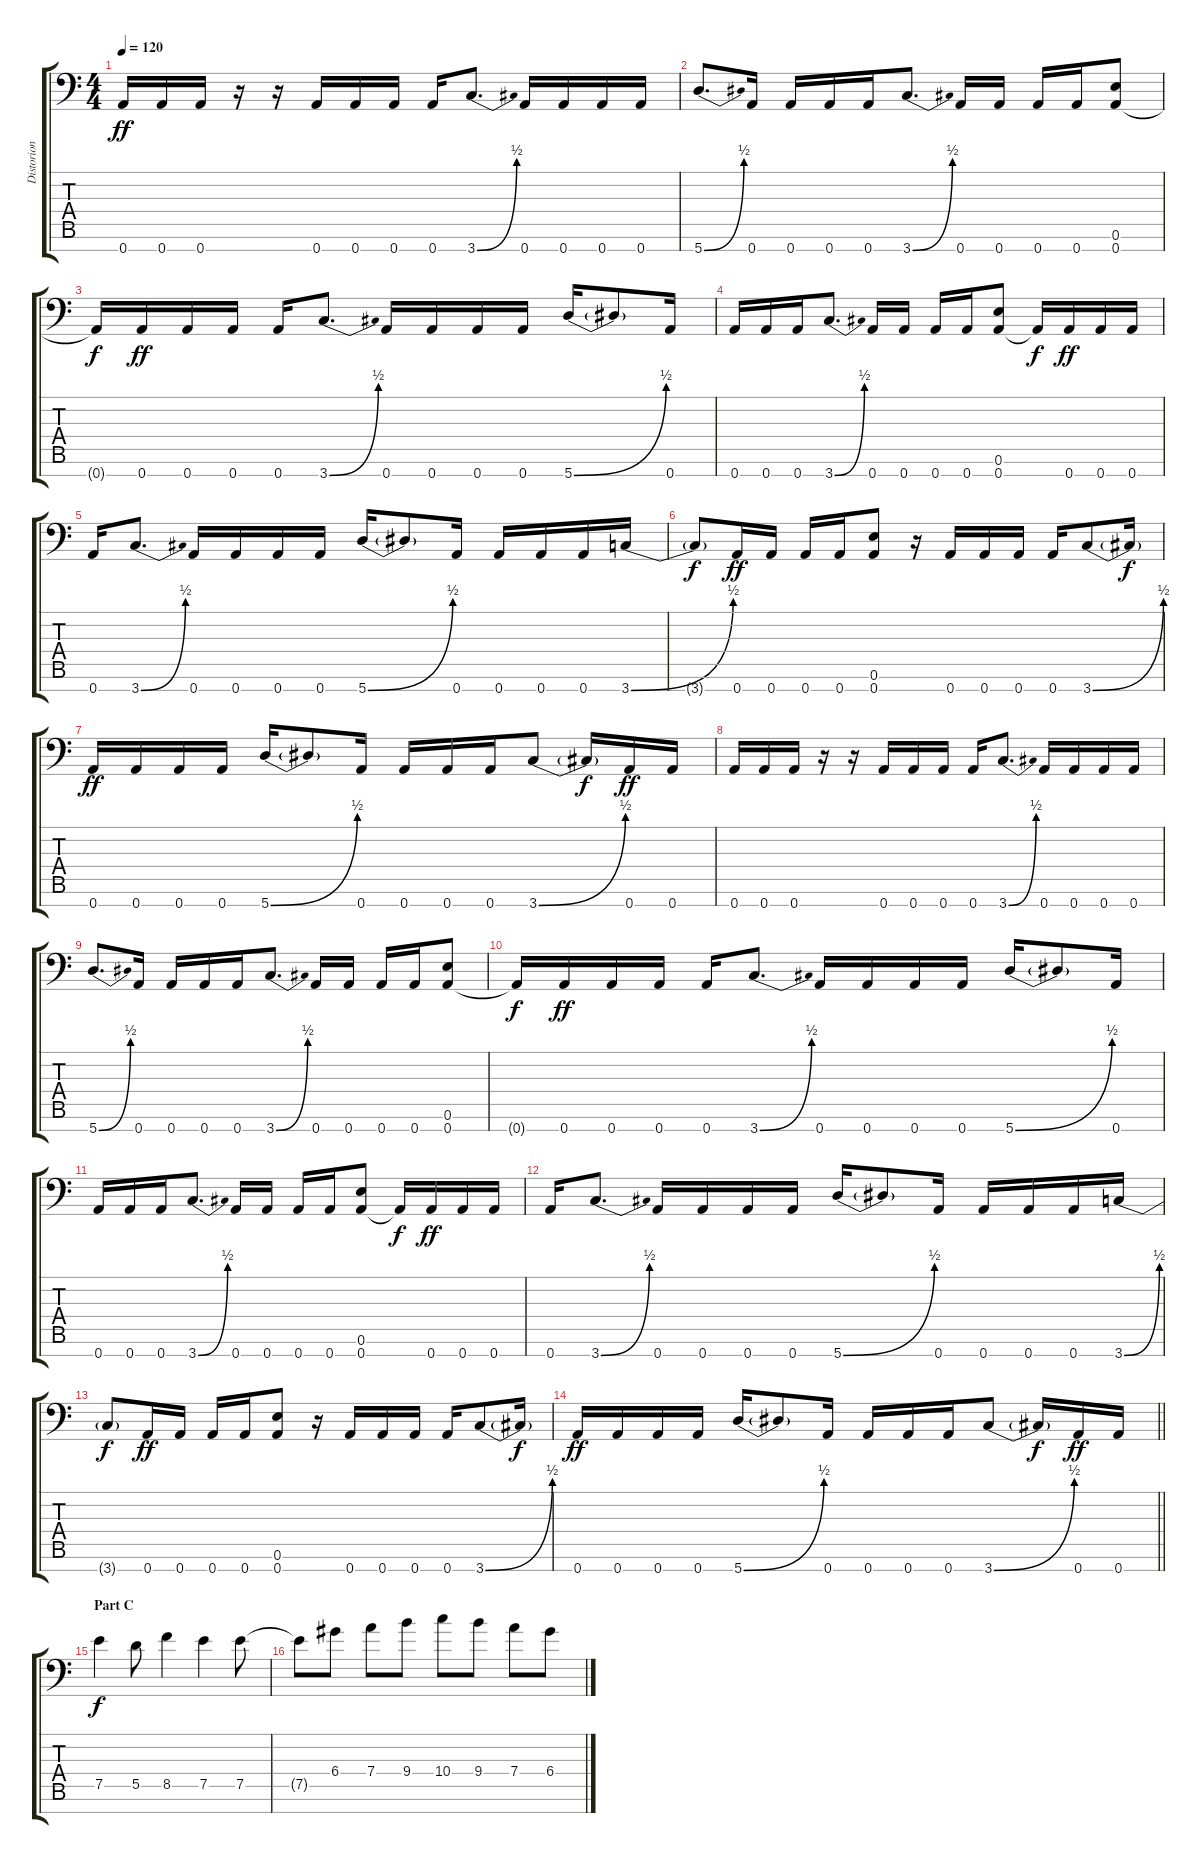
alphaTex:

\track ("Distorion II" "Distorion ") {instrument distortionguitar}
\staff {score tabs}
\tuning (E4 B3 G3 D3 A2 E2 A1) {hide}
\ts (4 4)
\tempo 120
\clef f4
\ks c
0.7.16{dy ff} 0.7.16 0.7.16 r.16 r.16 0.7.16 0.7.16 0.7.16 0.7.16 3.7{be (bend 0 0 60 2)}.8{d} 0.7.16 0.7.16 0.7.16 0.7.16 |
5.7{be (bend 0 0 60 2)}.8{d} 0.7.16 0.7.16 0.7.16 0.7.16 3.7{be (bend 0 0 60 2)}.8{d} 0.7.16 0.7.16 0.7.16 0.7.16 (0.6 0.7).8 |
0.7{t}.16{dy f} 0.7.16{dy ff} 0.7.16 0.7.16 0.7.16 3.7{be (bend 0 0 60 2)}.8{d} 0.7.16 0.7.16 0.7.16 0.7.16 5.7{be (bend 0 0 60 2)}.16 5.7{t}.8 0.7.16 |
0.7.16 0.7.16 0.7.16 3.7{be (bend 0 0 60 2)}.8{d} 0.7.16 0.7.16 0.7.16 0.7.16 (0.6 0.7).8 0.7{t}.16{dy f} 0.7.16{dy ff} 0.7.16 0.7.16 |
0.7.16 3.7{be (bend 0 0 60 2)}.8{d} 0.7.16 0.7.16 0.7.16 0.7.16 5.7{be (bend 0 0 60 2)}.16 5.7{t}.8 0.7.16 0.7.16 0.7.16 0.7.16 3.7{be (bend 0 0 60 2)}.16 |
3.7{t}.8{dy f} 0.7.16{dy ff} 0.7.16 0.7.16 0.7.16 (0.6 0.7).8 r.16 0.7.16 0.7.16 0.7.16 0.7.16 3.7{be (bend 0 0 60 2)}.8 3.7{t}.16{dy f} |
0.7.16{dy ff} 0.7.16 0.7.16 0.7.16 5.7{be (bend 0 0 60 2)}.16 5.7{t}.8 0.7.16 0.7.16 0.7.16 0.7.16 3.7{be (bend 0 0 60 2)}.8 3.7{t}.16{dy f} 0.7.16{dy ff} 0.7.16 |
0.7.16 0.7.16 0.7.16 r.16 r.16 0.7.16 0.7.16 0.7.16 0.7.16 3.7{be (bend 0 0 60 2)}.8{d} 0.7.16 0.7.16 0.7.16 0.7.16 |
5.7{be (bend 0 0 60 2)}.8{d} 0.7.16 0.7.16 0.7.16 0.7.16 3.7{be (bend 0 0 60 2)}.8{d} 0.7.16 0.7.16 0.7.16 0.7.16 (0.6 0.7).8 |
0.7{t}.16{dy f} 0.7.16{dy ff} 0.7.16 0.7.16 0.7.16 3.7{be (bend 0 0 60 2)}.8{d} 0.7.16 0.7.16 0.7.16 0.7.16 5.7{be (bend 0 0 60 2)}.16 5.7{t}.8 0.7.16 |
0.7.16 0.7.16 0.7.16 3.7{be (bend 0 0 60 2)}.8{d} 0.7.16 0.7.16 0.7.16 0.7.16 (0.6 0.7).8 0.7{t}.16{dy f} 0.7.16{dy ff} 0.7.16 0.7.16 |
0.7.16 3.7{be (bend 0 0 60 2)}.8{d} 0.7.16 0.7.16 0.7.16 0.7.16 5.7{be (bend 0 0 60 2)}.16 5.7{t}.8 0.7.16 0.7.16 0.7.16 0.7.16 3.7{be (bend 0 0 60 2)}.16 |
3.7{t}.8{dy f} 0.7.16{dy ff} 0.7.16 0.7.16 0.7.16 (0.6 0.7).8 r.16 0.7.16 0.7.16 0.7.16 0.7.16 3.7{be (bend 0 0 60 2)}.8 3.7{t}.16{dy f} |
\barLineRight lightlight
0.7.16{dy ff} 0.7.16 0.7.16 0.7.16 5.7{be (bend 0 0 60 2)}.16 5.7{t}.8 0.7.16 0.7.16 0.7.16 0.7.16 3.7{be (bend 0 0 60 2)}.8 3.7{t}.16{dy f} 0.7.16{dy ff} 0.7.16 |
\section ("" "Part C")
7.5.4{dy f} 5.5.8 8.5.4 7.5.4 7.5.8 |
7.5{t}.8 6.4.8 7.4.8 9.4.8 10.4.8 9.4.8 7.4.8 6.4.8
